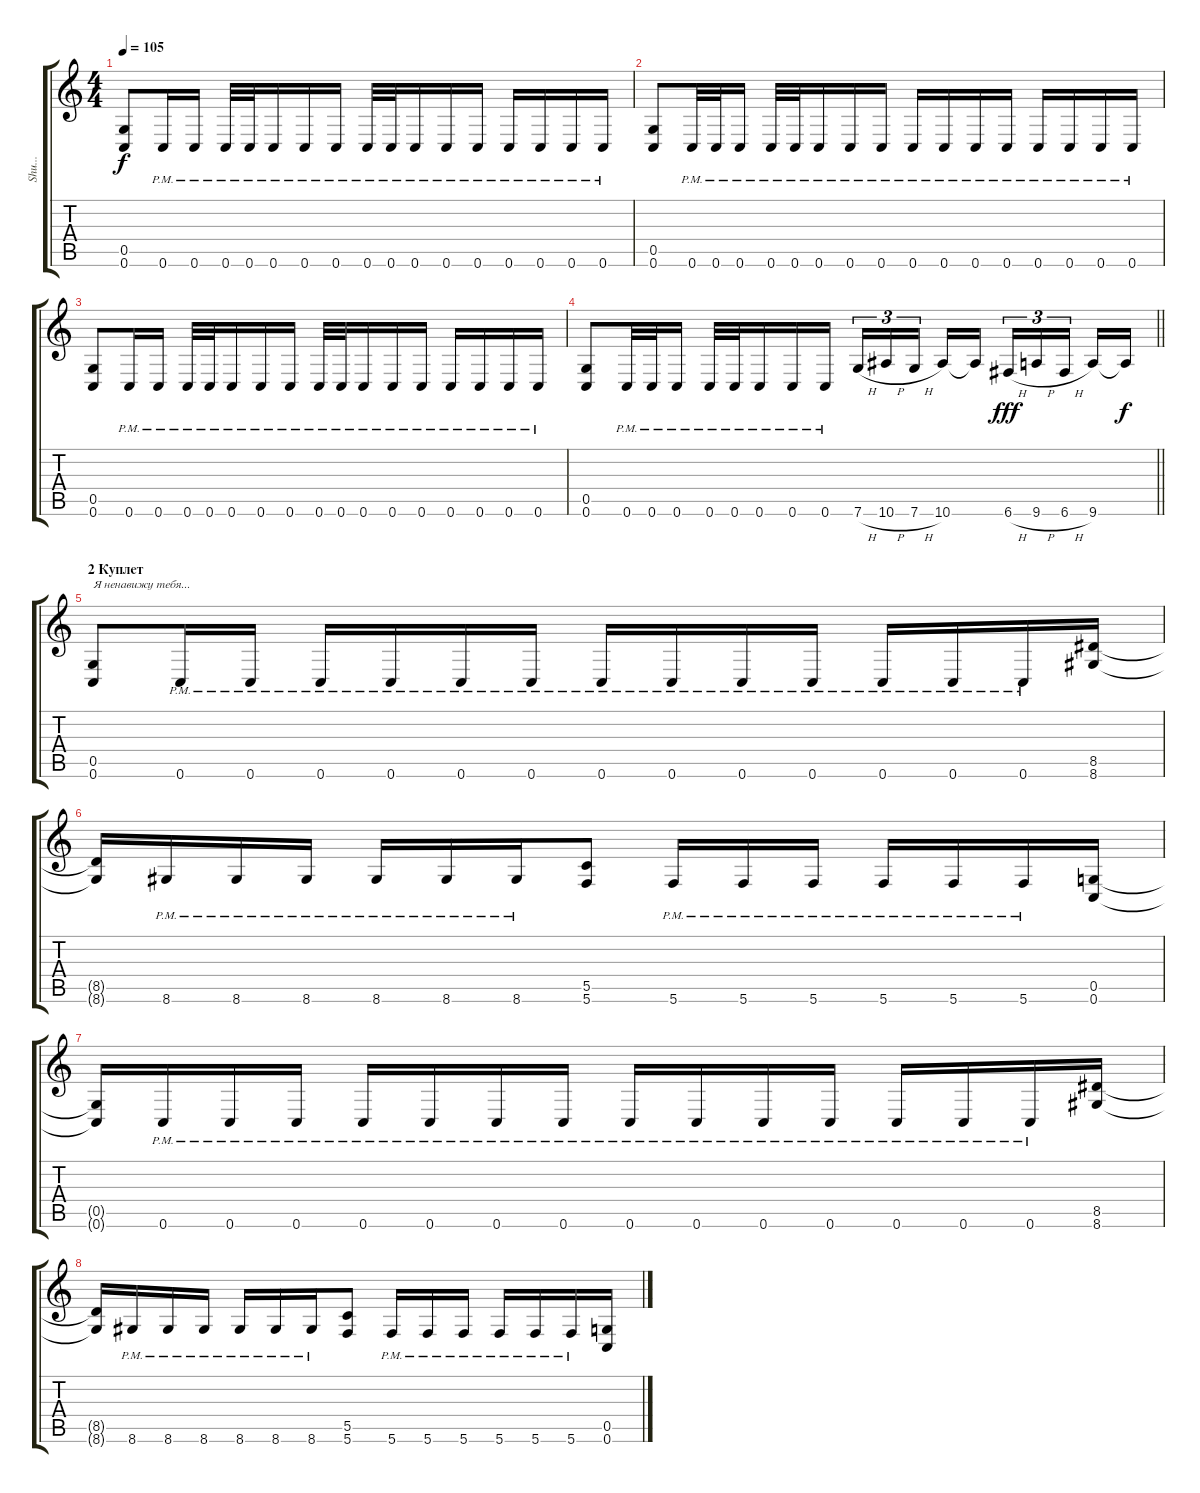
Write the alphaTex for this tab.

\track ("Shu..." "Shu...") {instrument overdrivenguitar}
\staff {score tabs}
\tuning (D4 A3 F3 C3 G2 C2) {hide}
\ts (4 4)
\tempo 105
\clef g2
\ks c
(0.5 0.6).8{dy f} 0.6{pm}.16 0.6{pm}.16 0.6{pm}.32 0.6{pm}.32 0.6{pm}.16 0.6{pm}.16 0.6{pm}.16 0.6{pm}.32 0.6{pm}.32 0.6{pm}.16 0.6{pm}.16 0.6{pm}.16 0.6{pm}.16 0.6{pm}.16 0.6{pm}.16 0.6{pm}.16 |
(0.5 0.6).8 0.6{pm}.32 0.6{pm}.32 0.6{pm}.16 0.6{pm}.32 0.6{pm}.32 0.6{pm}.16 0.6{pm}.16 0.6{pm}.16 0.6{pm}.16 0.6{pm}.16 0.6{pm}.16 0.6{pm}.16 0.6{pm}.16 0.6{pm}.16 0.6{pm}.16 0.6{pm}.16 |
(0.5 0.6).8 0.6{pm}.16 0.6{pm}.16 0.6{pm}.32 0.6{pm}.32 0.6{pm}.16 0.6{pm}.16 0.6{pm}.16 0.6{pm}.32 0.6{pm}.32 0.6{pm}.16 0.6{pm}.16 0.6{pm}.16 0.6{pm}.16 0.6{pm}.16 0.6{pm}.16 0.6{pm}.16 |
\barLineRight lightlight
(0.5 0.6).8 0.6{pm}.32 0.6{pm}.32 0.6{pm}.16 0.6{pm}.32 0.6{pm}.32 0.6{pm}.16 0.6{pm}.16 0.6{pm}.16 7.6{h}.16{tu (3 2)} 10.6{h}.16{tu (3 2)} 7.6{h}.16{tu (3 2) beam splitsecondary} 10.6.16 10.6{t}.16 6.6{h}.16{tu (3 2) dy fff} 9.6{h}.16{tu (3 2)} 6.6{h}.16{tu (3 2) beam splitsecondary} 9.6.16 9.6{t}.16{dy f} |
\section ("" "2 Куплет")
(0.5 0.6).8{txt "Я ненавижу тебя..."} 0.6{pm}.16 0.6{pm}.16 0.6{pm}.16 0.6{pm}.16 0.6{pm}.16 0.6{pm}.16 0.6{pm}.16 0.6{pm}.16 0.6{pm}.16 0.6{pm}.16 0.6{pm}.16 0.6{pm}.16 0.6{pm}.16 (8.5 8.6).16 |
(8.5{t} 8.6{t}).16 8.6{pm}.16 8.6{pm}.16 8.6{pm}.16 8.6{pm}.16 8.6{pm}.16 8.6{pm}.16 (5.5 5.6).8 5.6{pm}.16 5.6{pm}.16 5.6{pm}.16 5.6{pm}.16 5.6{pm}.16 5.6{pm}.16 (0.5 0.6).16 |
(0.5{t} 0.6{t}).16 0.6{pm}.16 0.6{pm}.16 0.6{pm}.16 0.6{pm}.16 0.6{pm}.16 0.6{pm}.16 0.6{pm}.16 0.6{pm}.16 0.6{pm}.16 0.6{pm}.16 0.6{pm}.16 0.6{pm}.16 0.6{pm}.16 0.6{pm}.16 (8.5 8.6).16 |
(8.5{t} 8.6{t}).16 8.6{pm}.16 8.6{pm}.16 8.6{pm}.16 8.6{pm}.16 8.6{pm}.16 8.6{pm}.16 (5.5 5.6).8 5.6{pm}.16 5.6{pm}.16 5.6{pm}.16 5.6{pm}.16 5.6{pm}.16 5.6{pm}.16 (0.5 0.6).16
